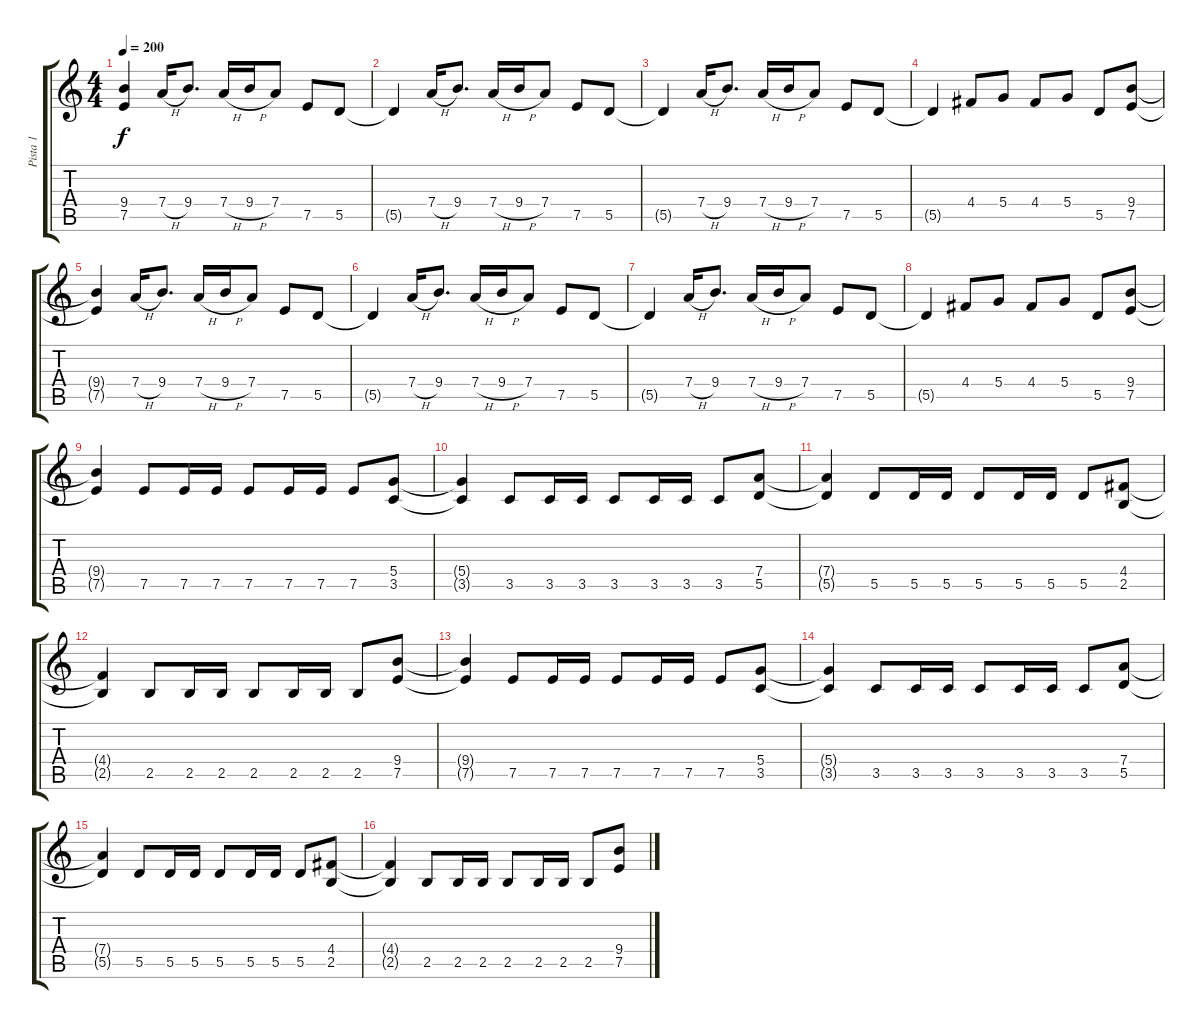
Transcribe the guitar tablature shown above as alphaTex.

\track ("Pista 1" "Pista 1") {instrument distortionguitar}
\staff {score tabs}
\tuning (E4 B3 G3 D3 A2 E2) {hide}
\ts (4 4)
\tempo 200
\clef g2
\ks c
(9.4{t} 7.5{t}).4{dy f} 7.4{h}.16 9.4.8{d} 7.4{h}.16 9.4{h}.16 7.4.8 7.5.8 5.5.8 |
5.5{t}.4 7.4{h}.16 9.4.8{d} 7.4{h}.16 9.4{h}.16 7.4.8 7.5.8 5.5.8 |
5.5{t}.4 7.4{h}.16 9.4.8{d} 7.4{h}.16 9.4{h}.16 7.4.8 7.5.8 5.5.8 |
5.5{t}.4 4.4.8 5.4.8 4.4.8 5.4.8 5.5.8 (9.4 7.5).8 |
(9.4{t} 7.5{t}).4 7.4{h}.16 9.4.8{d} 7.4{h}.16 9.4{h}.16 7.4.8 7.5.8 5.5.8 |
5.5{t}.4 7.4{h}.16 9.4.8{d} 7.4{h}.16 9.4{h}.16 7.4.8 7.5.8 5.5.8 |
5.5{t}.4 7.4{h}.16 9.4.8{d} 7.4{h}.16 9.4{h}.16 7.4.8 7.5.8 5.5.8 |
5.5{t}.4 4.4.8 5.4.8 4.4.8 5.4.8 5.5.8 (9.4 7.5).8 |
(9.4{t} 7.5{t}).4 7.5.8 7.5.16 7.5.16 7.5.8 7.5.16 7.5.16 7.5.8 (5.4 3.5).8 |
(5.4{t} 3.5{t}).4 3.5.8 3.5.16 3.5.16 3.5.8 3.5.16 3.5.16 3.5.8 (7.4 5.5).8 |
(7.4{t} 5.5{t}).4 5.5.8 5.5.16 5.5.16 5.5.8 5.5.16 5.5.16 5.5.8 (4.4 2.5).8 |
(4.4{t} 2.5{t}).4 2.5.8 2.5.16 2.5.16 2.5.8 2.5.16 2.5.16 2.5.8 (9.4 7.5).8 |
(9.4{t} 7.5{t}).4 7.5.8 7.5.16 7.5.16 7.5.8 7.5.16 7.5.16 7.5.8 (5.4 3.5).8 |
(5.4{t} 3.5{t}).4 3.5.8 3.5.16 3.5.16 3.5.8 3.5.16 3.5.16 3.5.8 (7.4 5.5).8 |
(7.4{t} 5.5{t}).4 5.5.8 5.5.16 5.5.16 5.5.8 5.5.16 5.5.16 5.5.8 (4.4 2.5).8 |
(4.4{t} 2.5{t}).4 2.5.8 2.5.16 2.5.16 2.5.8 2.5.16 2.5.16 2.5.8 (9.4 7.5).8
